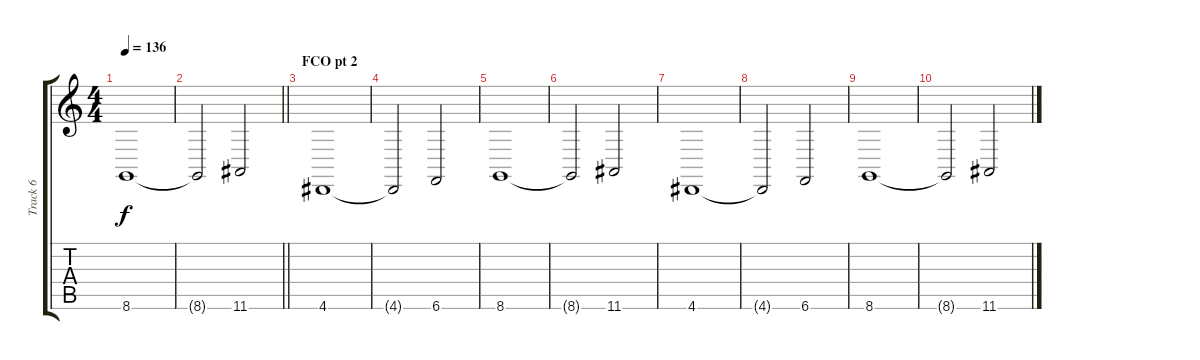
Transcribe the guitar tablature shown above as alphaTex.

\track ("Track 6" "Track 6") {instrument trombone}
\staff {score tabs}
\tuning (Db4 Ab3 E3 B2 Gb2 B1) {hide}
\ts (4 4)
\tempo 136
\clef g2
\ks c
8.6.1{dy f} |
\barLineRight lightlight
8.6{t}.2 11.6.2 |
\section ("" "FCO pt 2")
4.6.1 |
4.6{t}.2 6.6.2 |
8.6.1 |
8.6{t}.2 11.6.2 |
4.6.1 |
4.6{t}.2 6.6.2 |
8.6.1 |
8.6{t}.2 11.6.2
